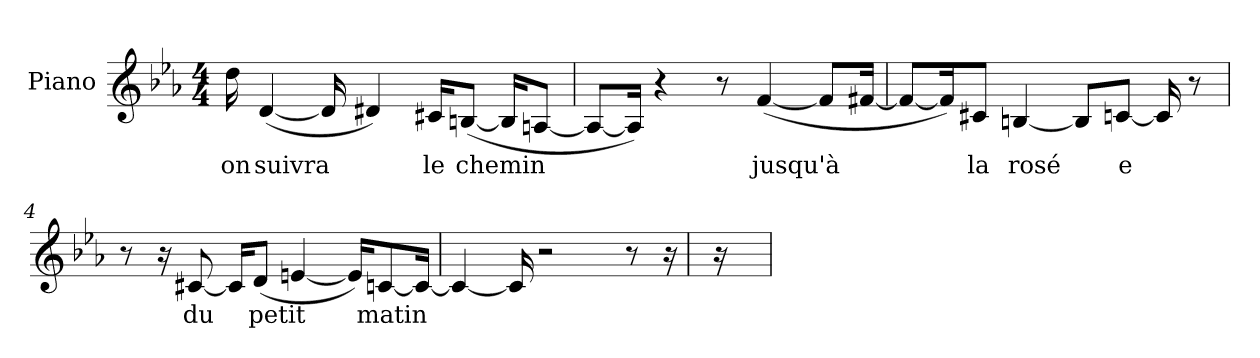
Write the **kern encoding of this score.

**kern	**text
*part1	*part1
*staff1	*staff1
*I"Piano	*
*I'Pno	*
*clefG2	*
*k[b-e-a-]	*
*c:	*
*M4/4	*
*MM99	*
=1	=1
16dd	on
([4d	suivra
16d]	.
4d#)	.
16c#/KL	le
([8B/J	chemin
16B/KL]	.
[8A/J	.
=2	=2
8A/L_	.
16A/Jk])	.
4r	.
8r	.
([4f	jusqu'à
8f/L]	.
[16f#/Jk	.
=3	=3
8f#/L_	.
16f#/K])	.
8c#/J	la
[4B	rosé
8B/L]	.
[8c/J	e
16c]	.
8r	.
=4	=4
8r	.
16r	.
[8c#	du
16c#/KL]	.
(8d/J	petit
[4e	.
16e/KL])	.
[8c/	matin
16c/Jk_	.
=5	=5
4c_	.
16c]	.
2r	.
8r	.
16r	.
=6	=6
16r	.
=	=
*-	*-
